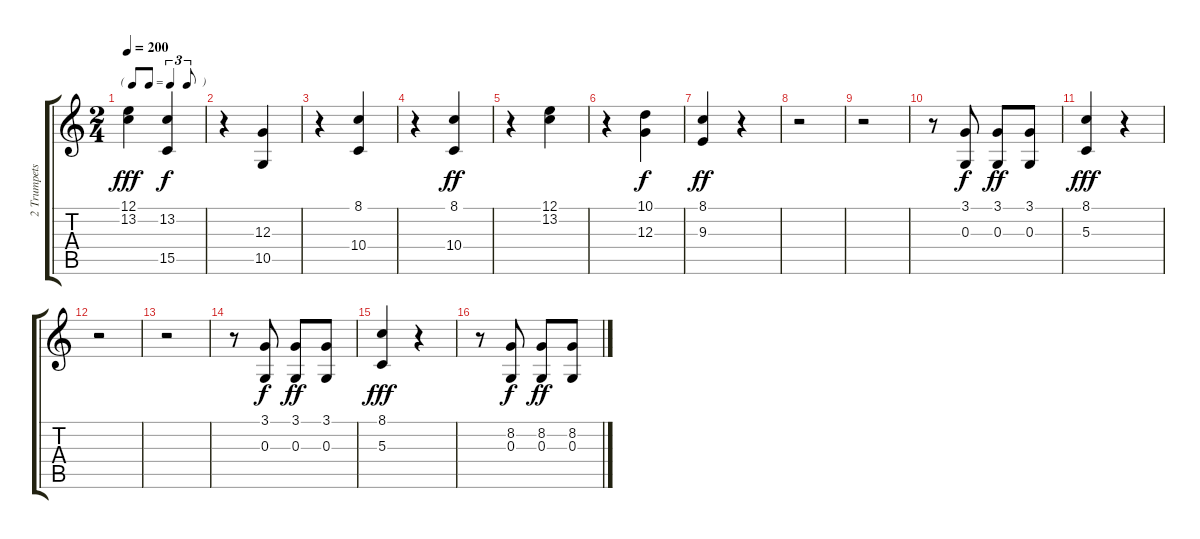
\track ("2 Trumpets in C" "2 Trumpets") {instrument trumpet}
\staff {score tabs}
\tuning (E4 B3 G3 D3 A2 E2) {hide}
\ts (2 4)
\tf triplet8th
\tempo 200
\clef g2
\ks c
(12.1 13.2).4{dy fff} (13.2 15.5).4{dy f} |
r.4 (12.3 10.5).4 |
r.4 (8.1 10.4).4 |
r.4 (8.1 10.4).4{dy ff} |
r.4 (12.1 13.2).4 |
r.4 (10.1 12.3).4{dy f} |
(8.1 9.3).4{dy ff} r.4 |
r.2 |
r.2 |
r.8 (3.1 0.3).8{dy f} (3.1 0.3).8{dy ff} (3.1 0.3).8 |
(8.1 5.3).4{dy fff} r.4 |
r.2 |
r.2 |
r.8 (3.1 0.3).8{dy f} (3.1 0.3).8{dy ff} (3.1 0.3).8 |
(8.1 5.3).4{dy fff} r.4 |
r.8 (8.2 0.3).8{dy f} (8.2 0.3).8{dy ff} (8.2 0.3).8
